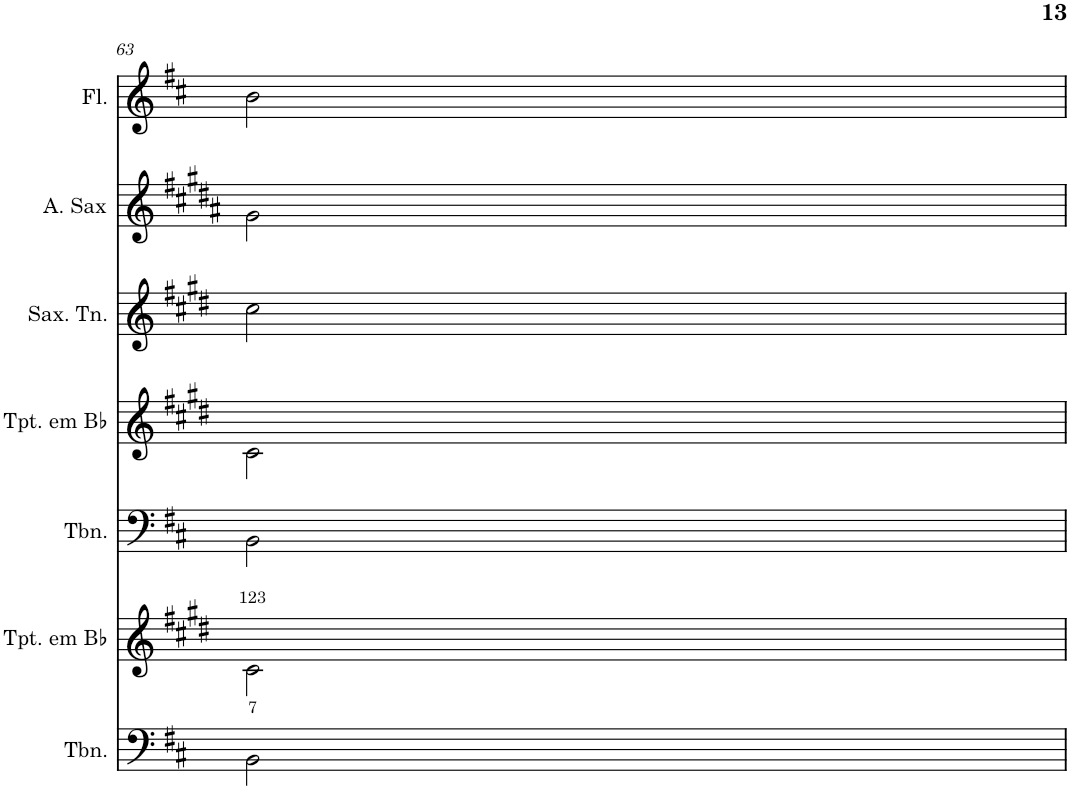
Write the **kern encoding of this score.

**kern	**kern	**kern	**kern	**kern	**kern	**kern
*part7	*part6	*part5	*part4	*part3	*part2	*part1
*staff7	*staff6	*staff5	*staff4	*staff3	*staff2	*staff1
*I"Trombone	*I"Trompete em Bb	*I"Trombone	*I"Trompete em Bb	*I"Saxofone Tenor	*I"Saxofone Alto	*I"Flauta Transversal
*I'Tbn.	*I'Tpt. em Bb	*I'Tbn.	*I'Tpt. em Bb	*I'Sax. Tn.	*	*I'Fl.
*clefF4	*clefG2	*clefF4	*clefG2	*clefG2	*clefG2	*clefG2
*	*Trd1c2	*	*Trd1c2	*Trd8c14	*Trd5c9	*
*k[f#c#]	*k[f#c#g#d#]	*k[f#c#]	*k[f#c#g#d#]	*k[f#c#g#d#]	*k[f#c#g#d#a#]	*k[f#c#]
*M2/4	*M2/4	*M2/4	*M2/4	*M2/4	*M2/4	*M2/4
=62	=62	=62	=62	=62	=62	=62
2F#\]	2g#\]	2F#\]	2g#\]	2gg#\]	2dd#\]	2ff#\]
=	=	=	=	=	=	=
*-	*-	*-	*-	*-	*-	*-
